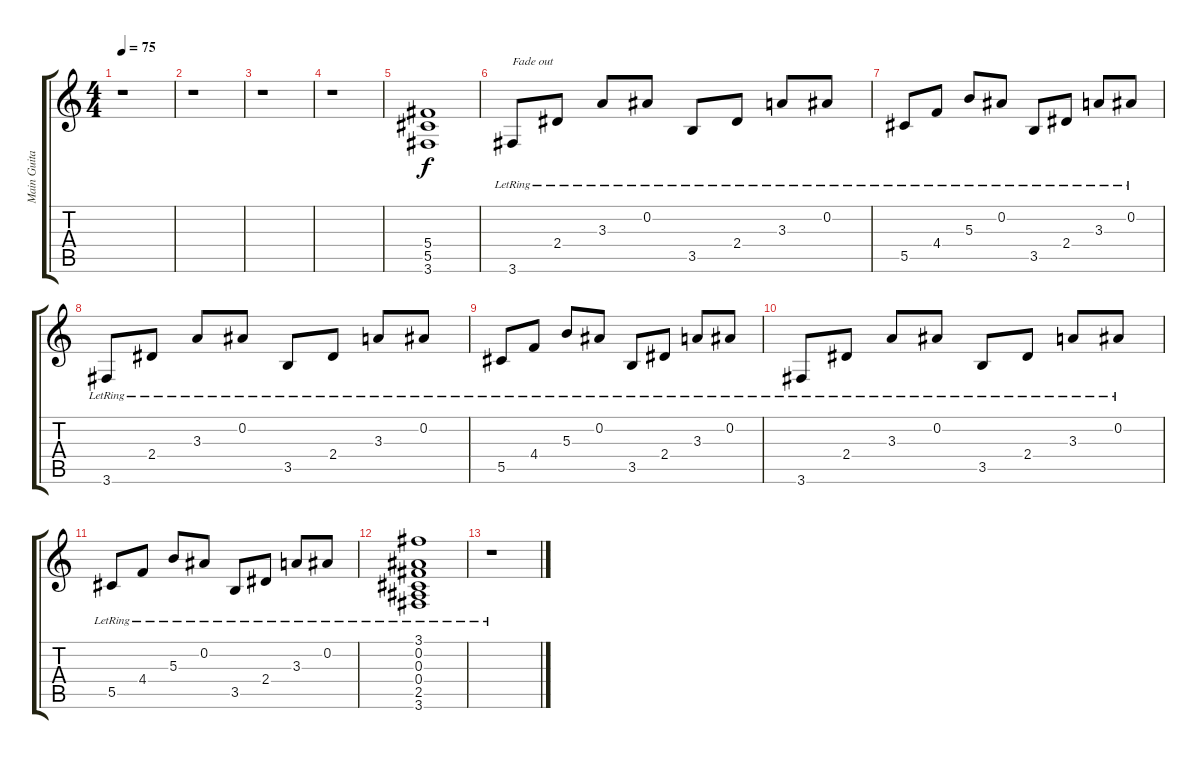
\track ("Main Guitar (Rivers Cuomo)" "Main Guita") {instrument electricguitarclean}
\staff {score tabs}
\tuning (Eb4 Bb3 Gb3 Db3 Ab2 Eb2) {hide}
\ts (4 4)
\tempo 75
\clef g2
\ks c
r.1{dy f} |
r.1 |
r.1 |
r.1 |
(5.4 5.5 3.6).1 |
3.6{lr}.8{txt "Fade out"} 2.4{lr}.8 3.3{lr}.8 0.2{lr}.8 3.5{lr}.8 2.4{lr}.8 3.3{lr}.8 0.2{lr}.8 |
5.5{lr}.8 4.4{lr}.8 5.3{lr}.8 0.2{lr}.8 3.5{lr}.8 2.4{lr}.8 3.3{lr}.8 0.2{lr}.8 |
3.6{lr}.8 2.4{lr}.8 3.3{lr}.8 0.2{lr}.8 3.5{lr}.8 2.4{lr}.8 3.3{lr}.8 0.2{lr}.8 |
5.5{lr}.8 4.4{lr}.8 5.3{lr}.8 0.2{lr}.8 3.5{lr}.8 2.4{lr}.8 3.3{lr}.8 0.2{lr}.8 |
3.6{lr}.8 2.4{lr}.8 3.3{lr}.8 0.2{lr}.8 3.5{lr}.8 2.4{lr}.8 3.3{lr}.8 0.2{lr}.8 |
5.5{lr}.8 4.4{lr}.8 5.3{lr}.8 0.2{lr}.8 3.5{lr}.8 2.4{lr}.8 3.3{lr}.8 0.2{lr}.8 |
(3.1 0.2 0.3{lr} 0.4 2.5 3.6{lr}).1 |
r.1
